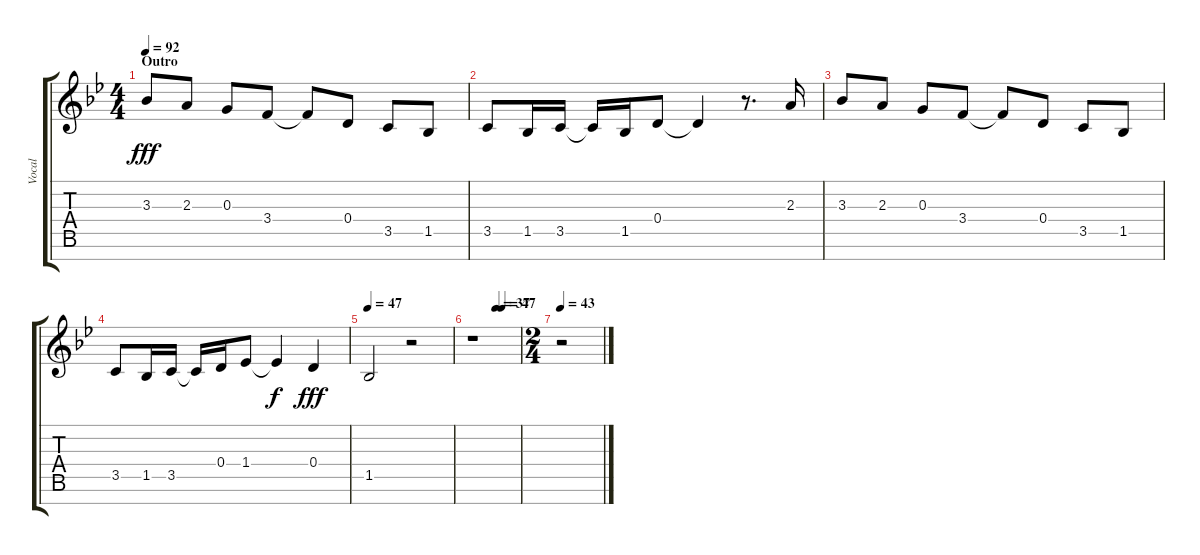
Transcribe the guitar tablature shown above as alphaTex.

\track ("Vocal" "Vocal") {instrument voiceoohs}
\staff {score tabs}
\tuning (E5 B4 G4 D4 A3 E3 B2) {hide}
\ts (4 4)
\section ("" "Outro")
\tempo 92
\clef g2
\ks bb
3.3.8{dy fff} 2.3.8 0.3.8 3.4.8 3.4{t}.8 0.4.8 3.5.8 1.5.8 |
3.5.8 1.5.16 3.5.16 3.5{t}.16 1.5.16 0.4.8 0.4{t}.4 r.8{d} 2.3.16 |
3.3.8 2.3.8 0.3.8 3.4.8 3.4{t}.8 0.4.8 3.5.8 1.5.8 |
3.5.8 1.5.16 3.5.16 3.5{t}.16 0.4.16 1.4.8 1.4{t}.4{dy f} 0.4.4{dy fff} |
\tempo 47
1.5.2 r.2 |
\tempo (37 0.5)
\tempo (47 0.625)
r.1 |
\ts (2 4)
\tempo 43
r.2
